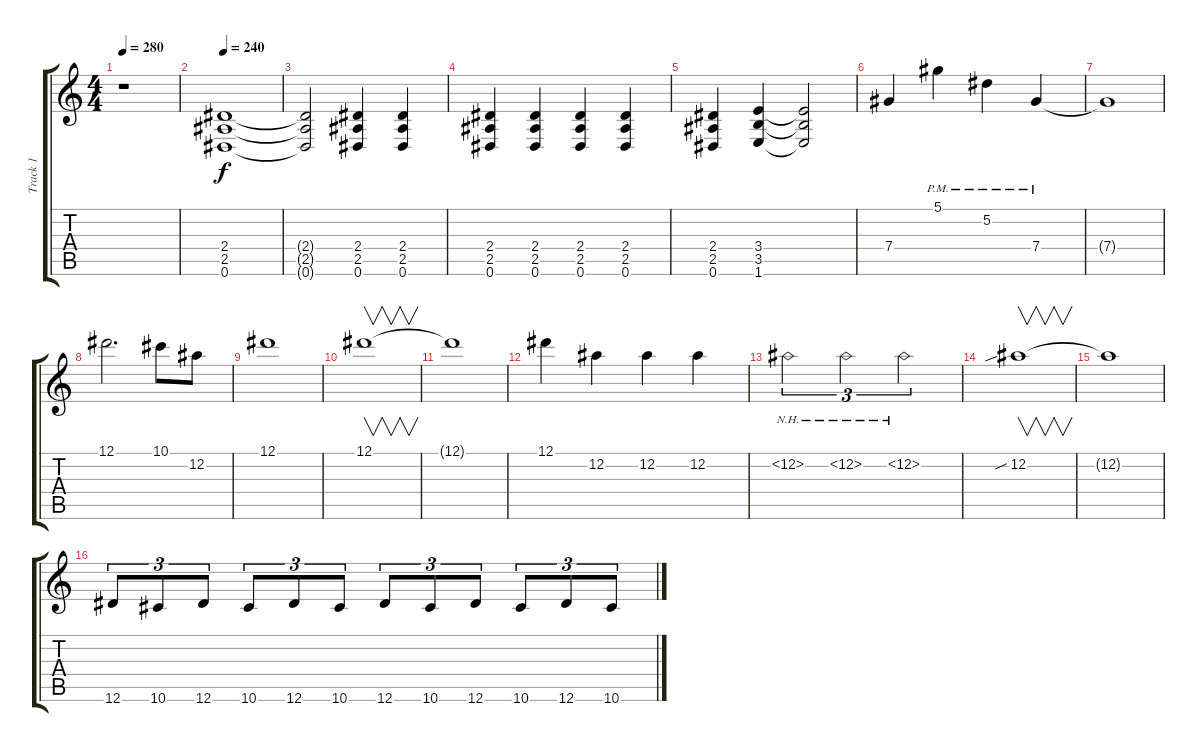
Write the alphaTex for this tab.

\track ("Track 1" "Track 1") {instrument overdrivenguitar}
\staff {score tabs}
\tuning (Eb4 Bb3 Gb3 Db3 Ab2 Eb2) {hide}
\ts (4 4)
\tempo 280
\clef g2
\ks c
r.1{dy f} |
\tempo 240
(2.4 2.5 0.6).1 |
(2.4{t} 2.5{t} 0.6{t}).2 (2.4 2.5 0.6).4 (2.4 2.5 0.6).4 |
(2.4 2.5 0.6).4 (2.4 2.5 0.6).4 (2.4 2.5 0.6).4 (2.4 2.5 0.6).4 |
(2.4 2.5 0.6).4 (3.4 3.5 1.6).4 (3.4{t} 3.5{t} 1.6{t}).2 |
7.4.4 5.1{pm}.4 5.2{pm}.4 7.4{pm}.4 |
7.4{t}.1 |
12.1.2{d} 10.1.8 12.2.8 |
12.1.1 |
12.1.1{v} |
12.1{t}.1 |
12.1.4 12.2.4 12.2.4 12.2.4 |
12.2{nh}.2{tu (3 2)} 12.2{nh}.2{tu (3 2)} 12.2{nh}.2{tu (3 2)} |
12.2{sib}.1{v} |
12.2{t}.1 |
12.6.8{tu (3 2)} 10.6.8{tu (3 2)} 12.6.8{tu (3 2)} 10.6.8{tu (3 2)} 12.6.8{tu (3 2)} 10.6.8{tu (3 2)} 12.6.8{tu (3 2)} 10.6.8{tu (3 2)} 12.6.8{tu (3 2)} 10.6.8{tu (3 2)} 12.6.8{tu (3 2)} 10.6.8{tu (3 2)}
